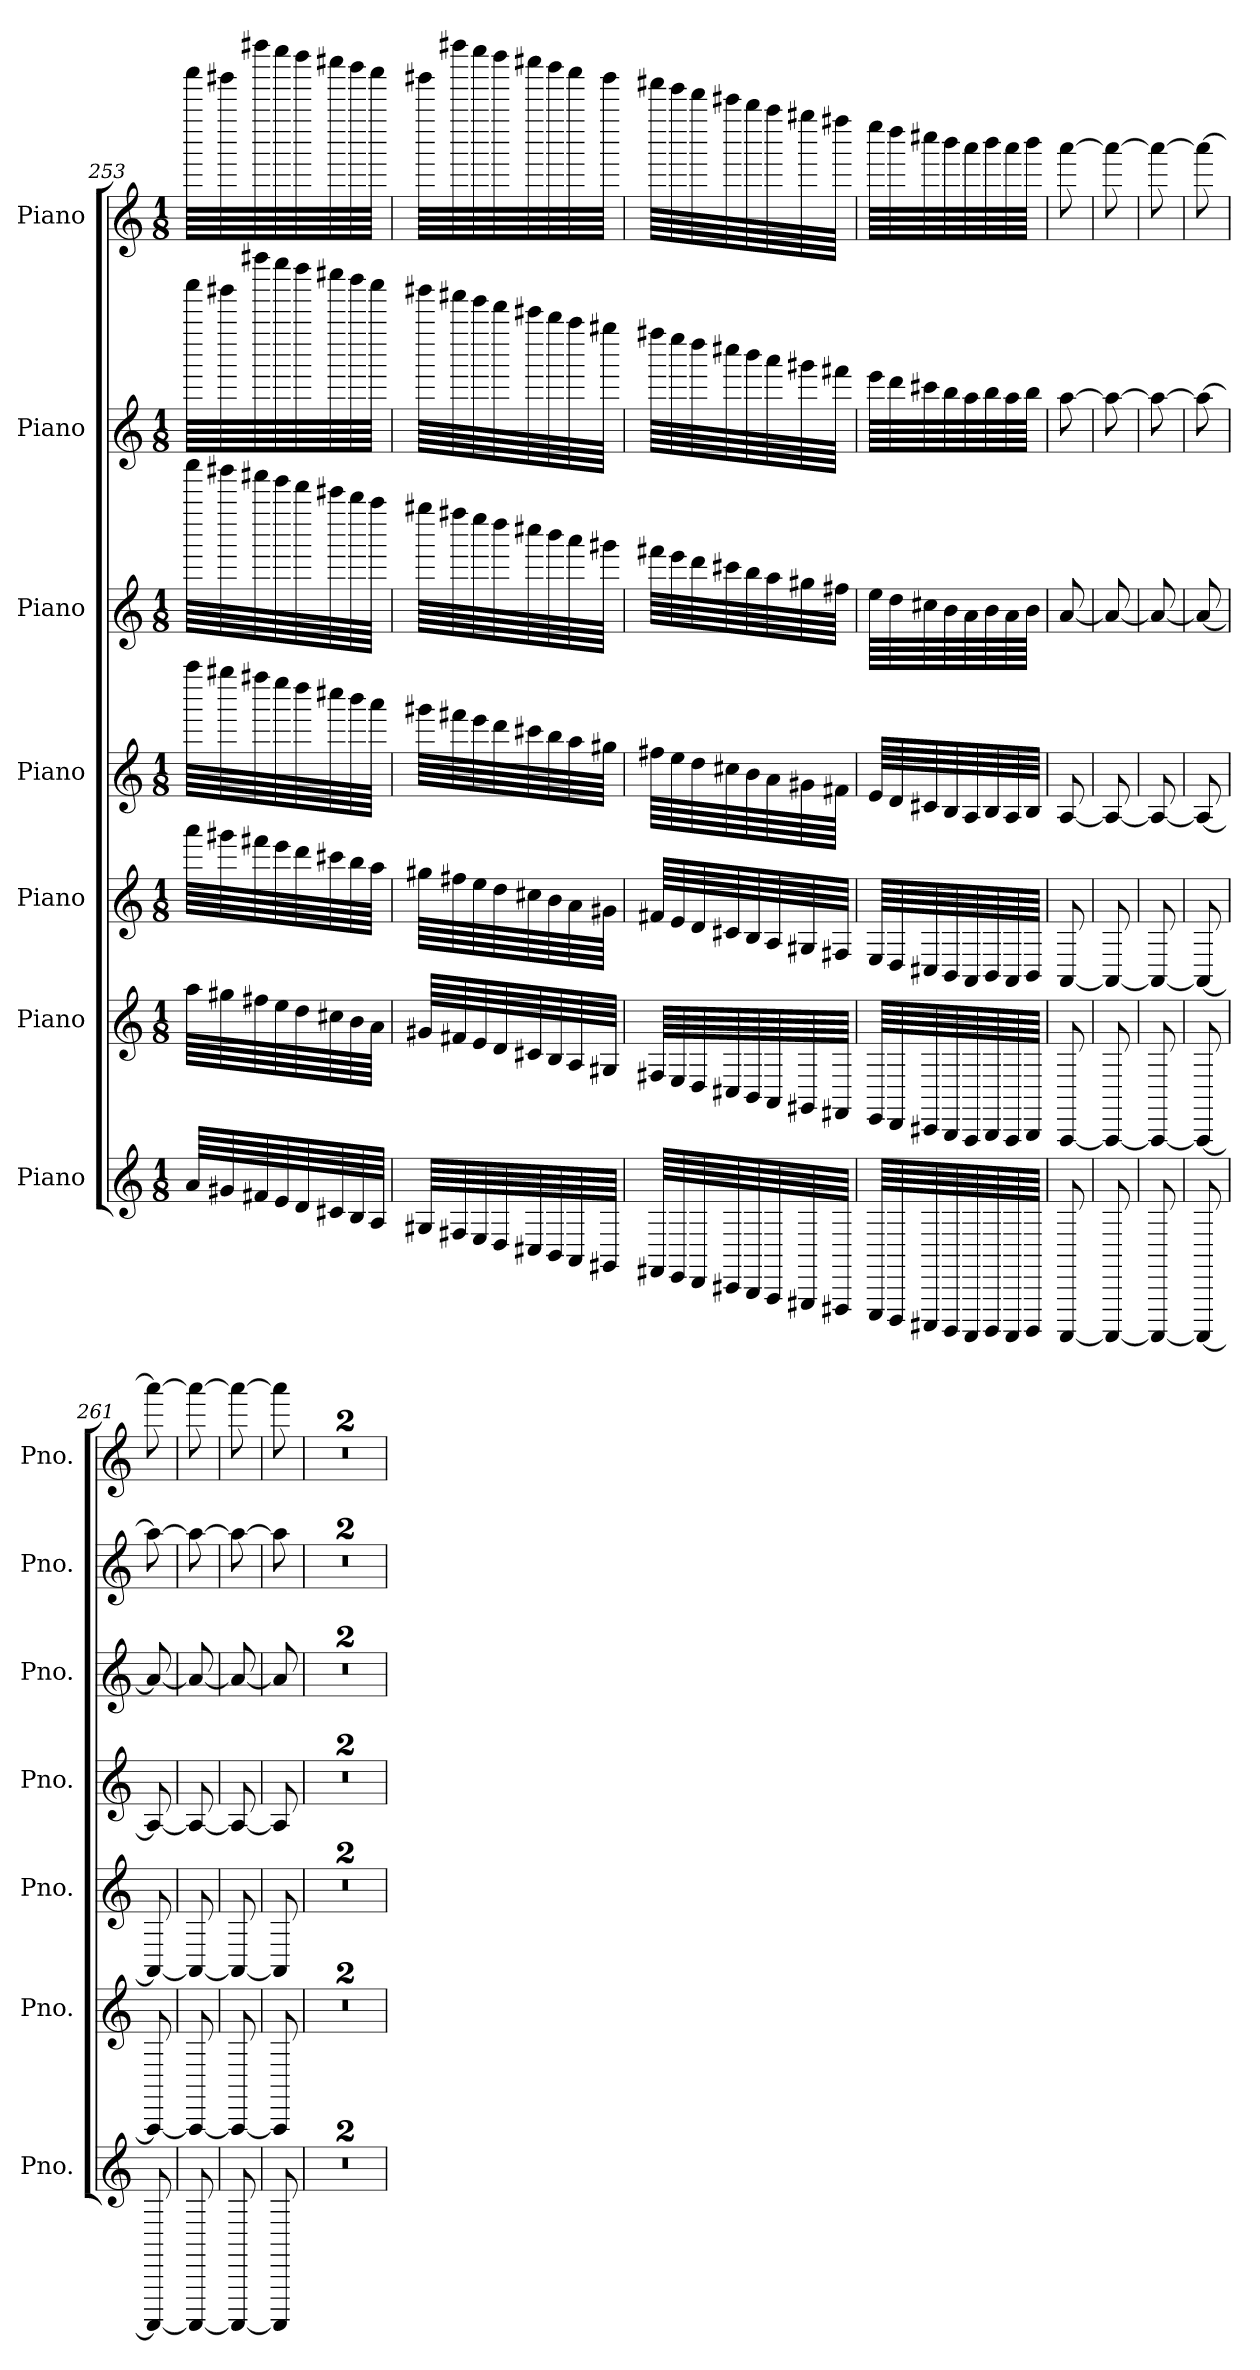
**kern	**kern	**kern	**kern	**kern	**kern	**kern
*part7	*part6	*part5	*part4	*part3	*part2	*part1
*staff7	*staff6	*staff5	*staff4	*staff3	*staff2	*staff1
*I"Piano	*I"Piano	*I"Piano	*I"Piano	*I"Piano	*I"Piano	*I"Piano
*I'Pno.	*I'Pno.	*I'Pno.	*I'Pno.	*I'Pno.	*I'Pno.	*I'Pno.
*clefG2	*clefG2	*clefG2	*clefG2	*clefG2	*clefG2	*clefG2
*k[]	*k[]	*k[]	*k[]	*k[]	*k[]	*k[]
*M1/8	*M1/8	*M1/8	*M1/8	*M1/8	*M1/8	*M1/8
=253	=253	=253	=253	=253	=253	=253
64a/LLLL	64aa\LLLL	64aaa\LLLL	64aaaa\LLLL	64aaaaa\LLLL	64aaaaa\LLLL	64aaaaa\LLLL
64g#X/	64gg#X\	64ggg#X\	64gggg#X\	64ggggg#X\	64ggggg#X\	64ggggg#X\
64f#X/	64ff#X\	64fff#X\	64ffff#X\	64fffff#X\	64ffffff#X\	64ffffff#X\
64e/	64ee\	64eee\	64eeee\	64eeeee\	64eeeeee\	64eeeeee\
64d/	64dd\	64ddd\	64dddd\	64ddddd\	64dddddd\	64dddddd\
64c#X/	64cc#X\	64ccc#X\	64cccc#X\	64ccccc#X\	64cccccc#X\	64cccccc#X\
64B/	64b\	64bb\	64bbb\	64bbbb\	64bbbbb\	64bbbbb\
64A/JJJJ	64a\JJJJ	64aa\JJJJ	64aaa\JJJJ	64aaaa\JJJJ	64aaaaa\JJJJ	64aaaaa\JJJJ
=254	=254	=254	=254	=254	=254	=254
64G#X/LLLL	64g#X/LLLL	64gg#X\LLLL	64ggg#X\LLLL	64gggg#X\LLLL	64ggggg#X\LLLL	64ggggg#X\LLLL
64F#X/	64f#X/	64ff#X\	64fff#X\	64ffff#X\	64fffff#X\	64ffffff#X\
64E/	64e/	64ee\	64eee\	64eeee\	64eeeee\	64eeeeee\
64D/	64d/	64dd\	64ddd\	64dddd\	64ddddd\	64dddddd\
64C#X/	64c#X/	64cc#X\	64ccc#X\	64cccc#X\	64ccccc#X\	64cccccc#X\
64BB/	64B/	64b\	64bb\	64bbb\	64bbbb\	64bbbbb\
64AA/	64A/	64a\	64aa\	64aaa\	64aaaa\	64aaaaa\
64GG#X/JJJJ	64G#X/JJJJ	64g#X\JJJJ	64gg#X\JJJJ	64ggg#X\JJJJ	64gggg#X\JJJJ	64ggggg#\JJJJ
!!LO:PB:g=z
=255	=255	=255	=255	=255	=255	=255
64FF#X/LLLL	64F#X/LLLL	64f#X/LLLL	64ff#X\LLLL	64fff#X\LLLL	64ffff#X\LLLL	64fffff#X\LLLL
64EE/	64E/	64e/	64ee\	64eee\	64eeee\	64eeeee\
64DD/	64D/	64d/	64dd\	64ddd\	64dddd\	64ddddd\
64CC#X/	64C#X/	64c#X/	64cc#X\	64ccc#X\	64cccc#X\	64ccccc#X\
64BBB/	64BB/	64B/	64b\	64bb\	64bbb\	64bbbb\
64AAA/	64AA/	64A/	64a\	64aa\	64aaa\	64aaaa\
64GGG#X/	64GG#X/	64G#X/	64g#X\	64gg#X\	64ggg#X\	64gggg#X\
64FFF#X/JJJJ	64FF#X/JJJJ	64F#X/JJJJ	64f#X\JJJJ	64ff#X\JJJJ	64fff#X\JJJJ	64ffff#X\JJJJ
=256	=256	=256	=256	=256	=256	=256
64EEE/LLLL	64EE/LLLL	64E/LLLL	64e/LLLL	64ee\LLLL	64eee\LLLL	64eeee\LLLL
64DDD/	64DD/	64D/	64d/	64dd\	64ddd\	64dddd\
64CCC#X/	64CC#X/	64C#X/	64c#X/	64cc#X\	64ccc#X\	64cccc#X\
64BBBB/	64BBB/	64BB/	64B/	64b\	64bb\	64bbb\
64AAAA/	64AAA/	64AA/	64A/	64a\	64aa\	64aaa\
64BBBB/	64BBB/	64BB/	64B/	64b\	64bb\	64bbb\
64AAAA/	64AAA/	64AA/	64A/	64a\	64aa\	64aaa\
64BBBB/JJJJ	64BBB/JJJJ	64BB/JJJJ	64B/JJJJ	64b\JJJJ	64bb\JJJJ	64bbb\JJJJ
=257	=257	=257	=257	=257	=257	=257
[8AAAA/	[8AAA/	[8AA/	[8A/	[8a/	[8aa\	[8aaa\
=258	=258	=258	=258	=258	=258	=258
8AAAA/_	8AAA/_	8AA/_	8A/_	8a/_	8aa\_	8aaa\_
=259	=259	=259	=259	=259	=259	=259
8AAAA/_	8AAA/_	8AA/_	8A/_	8a/_	8aa\_	8aaa\_
=260	=260	=260	=260	=260	=260	=260
8AAAA/_	8AAA/_	8AA/_	8A/_	8a/_	8aa\_	8aaa\_
=261	=261	=261	=261	=261	=261	=261
8AAAA/_	8AAA/_	8AA/_	8A/_	8a/_	8aa\_	8aaa\_
=262	=262	=262	=262	=262	=262	=262
8AAAA/_	8AAA/_	8AA/_	8A/_	8a/_	8aa\_	8aaa\_
=263	=263	=263	=263	=263	=263	=263
8AAAA/_	8AAA/_	8AA/_	8A/_	8a/_	8aa\_	8aaa\_
=264	=264	=264	=264	=264	=264	=264
8AAAA/]	8AAA/]	8AA/]	8A/]	8a/]	8aa\]	8aaa\]
=265	=265	=265	=265	=265	=265	=265
8r	8r	8r	8r	8r	8r	8r
=266	=266	=266	=266	=266	=266	=266
8r	8r	8r	8r	8r	8r	8r
=	=	=	=	=	=	=
*-	*-	*-	*-	*-	*-	*-
